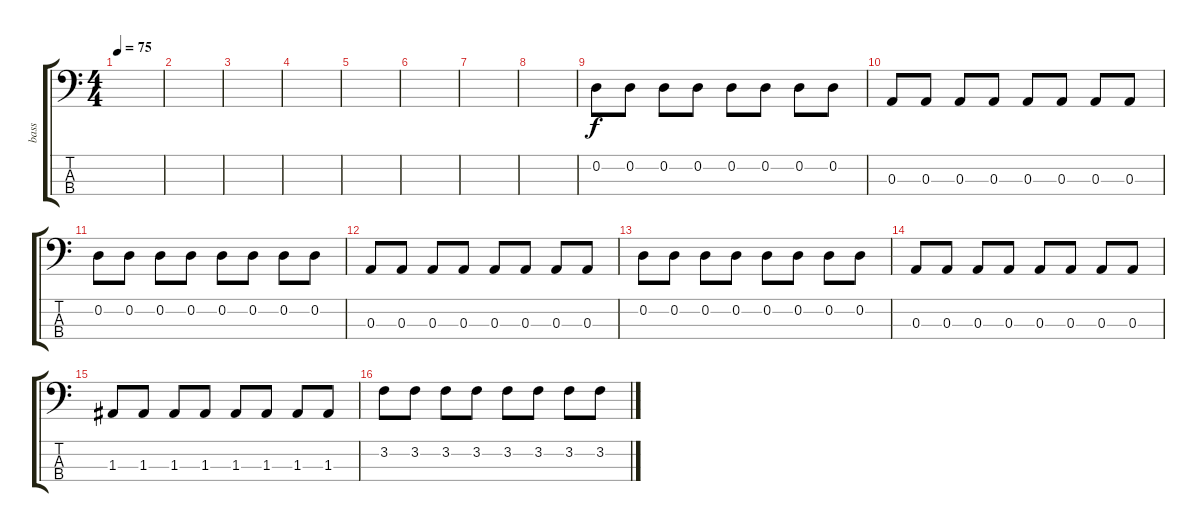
\track ("bass" "bass") {instrument electricbasspick}
\staff {score tabs}
\tuning (G2 D2 A1 E1) {hide}
\ts (4 4)
\tempo 75
\clef f4
\ks c
|
|
|
|
|
|
|
|
0.2.8 0.2.8 0.2.8 0.2.8 0.2.8 0.2.8 0.2.8 0.2.8 |
0.3.8 0.3.8 0.3.8 0.3.8 0.3.8 0.3.8 0.3.8 0.3.8 |
0.2.8 0.2.8 0.2.8 0.2.8 0.2.8 0.2.8 0.2.8 0.2.8 |
0.3.8 0.3.8 0.3.8 0.3.8 0.3.8 0.3.8 0.3.8 0.3.8 |
0.2.8 0.2.8 0.2.8 0.2.8 0.2.8 0.2.8 0.2.8 0.2.8 |
0.3.8 0.3.8 0.3.8 0.3.8 0.3.8 0.3.8 0.3.8 0.3.8 |
1.3.8 1.3.8 1.3.8 1.3.8 1.3.8 1.3.8 1.3.8 1.3.8 |
3.2.8 3.2.8 3.2.8 3.2.8 3.2.8 3.2.8 3.2.8 3.2.8
